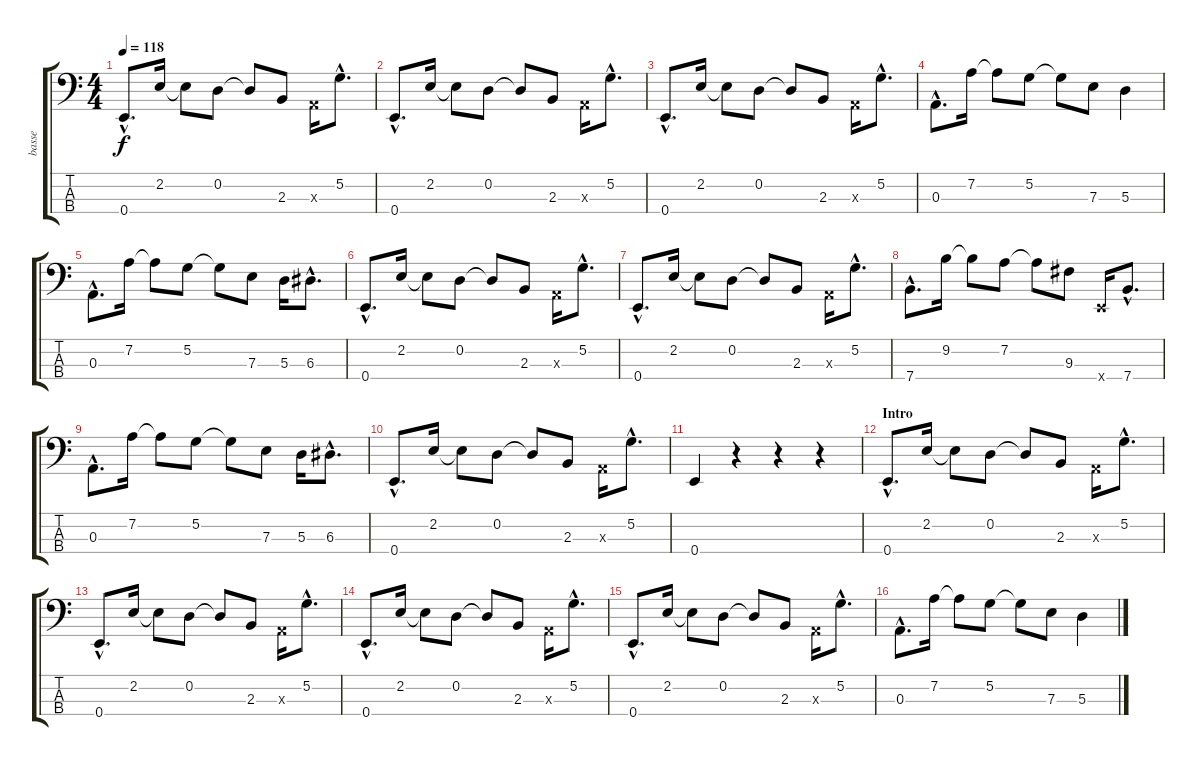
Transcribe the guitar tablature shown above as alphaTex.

\track ("basse" "basse") {instrument electricbassfinger}
\staff {score tabs}
\tuning (G2 D2 A1 E1) {hide}
\ts (4 4)
\tempo 118
\clef f4
\ks c
0.4{hac}.8{d dy f} 2.2.16 2.2{t}.8 0.2.8 0.2{t}.8 2.3.8 0.3{x}.16 5.2{hac}.8{d} |
0.4{hac}.8{d} 2.2.16 2.2{t}.8 0.2.8 0.2{t}.8 2.3.8 0.3{x}.16 5.2{hac}.8{d} |
0.4{hac}.8{d} 2.2.16 2.2{t}.8 0.2.8 0.2{t}.8 2.3.8 0.3{x}.16 5.2{hac}.8{d} |
0.3{hac}.8{d} 7.2.16 7.2{t}.8 5.2.8 5.2{t}.8 7.3.8 5.3.4 |
0.3{hac}.8{d} 7.2.16 7.2{t}.8 5.2.8 5.2{t}.8 7.3.8 5.3.16 6.3{hac}.8{d} |
0.4{hac}.8{d} 2.2.16 2.2{t}.8 0.2.8 0.2{t}.8 2.3.8 0.3{x}.16 5.2{hac}.8{d} |
0.4{hac}.8{d} 2.2.16 2.2{t}.8 0.2.8 0.2{t}.8 2.3.8 0.3{x}.16 5.2{hac}.8{d} |
7.4{hac}.8{d} 9.2.16 9.2{t}.8 7.2.8 7.2{t}.8 9.3.8 0.4{x}.16 7.4{hac}.8{d} |
0.3{hac}.8{d} 7.2.16 7.2{t}.8 5.2.8 5.2{t}.8 7.3.8 5.3.16 6.3{hac}.8{d} |
0.4{hac}.8{d} 2.2.16 2.2{t}.8 0.2.8 0.2{t}.8 2.3.8 0.3{x}.16 5.2{hac}.8{d} |
0.4.4 r.4 r.4 r.4 |
\section ("" "Intro")
0.4{hac}.8{d} 2.2.16 2.2{t}.8 0.2.8 0.2{t}.8 2.3.8 0.3{x}.16 5.2{hac}.8{d} |
0.4{hac}.8{d} 2.2.16 2.2{t}.8 0.2.8 0.2{t}.8 2.3.8 0.3{x}.16 5.2{hac}.8{d} |
0.4{hac}.8{d} 2.2.16 2.2{t}.8 0.2.8 0.2{t}.8 2.3.8 0.3{x}.16 5.2{hac}.8{d} |
0.4{hac}.8{d} 2.2.16 2.2{t}.8 0.2.8 0.2{t}.8 2.3.8 0.3{x}.16 5.2{hac}.8{d} |
0.3{hac}.8{d} 7.2.16 7.2{t}.8 5.2.8 5.2{t}.8 7.3.8 5.3.4
